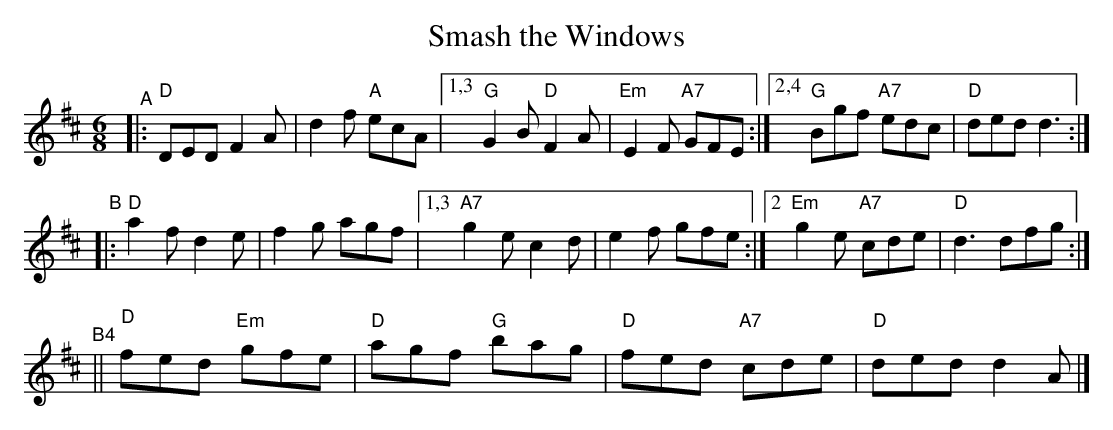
X:1
T: Smash the Windows
M: 6/8
L: 1/8
K: D
"^A"|:\
"D"DED F2A | d2f "A"ecA |[1,3 "G"G2B "D"F2A | "Em"E2F "A7"GFE \
                       :|[2,4 "G"Bgf "A7"edc | "D"ded d3 :|
"^B"\
|: "D"a2f d2e | f2g agf |[1,3 "A7"g2e c2d | e2f gfe \
                       :|[2   "Em"g2e "A7"cde | "D"d3 dfg :|
"^B4"|| "D"fed "Em"gfe | "D"agf "G"bag | "D"fed "A7"cde | "D"ded d2A |]
